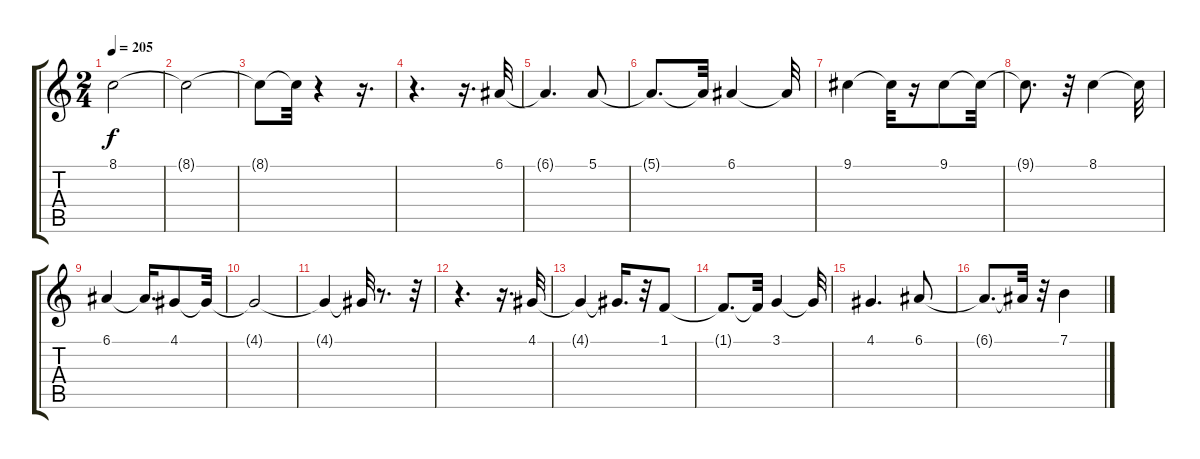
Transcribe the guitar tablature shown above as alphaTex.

\track "" {instrument ocarina}
\staff {score tabs}
\tuning (E4 B3 G3 D3 A2 E2) {hide}
\ts (2 4)
\tempo 205
\clef g2
\ks c
8.1{t}.2{dy f} |
8.1{t}.2 |
8.1{t}.8 8.1{t}.32 r.4 r.16{d} |
r.4{d} r.16{d} 6.1.32 |
6.1{t}.4{d} 5.1.8 |
5.1{t}.8{d} 5.1{t}.32 6.1.4 6.1{t}.32 |
9.1.4 9.1{t}.32 r.16 9.1.8 9.1{t}.32 |
9.1{t}.8{d} r.32 8.1.4 8.1{t}.32 |
6.1.4 6.1{t}.16{d} 4.1.8 4.1{t}.32 |
4.1{t}.2 |
4.1{t}.4 4.1{t}.32 r.8{d} r.32 |
r.4{d} r.16{d} 4.1.32 |
4.1{t}.4 4.1{t}.16{d} r.32 1.1.8 |
1.1{t}.8{d} 1.1{t}.32 3.1.4 3.1{t}.32 |
4.1.4{d} 6.1.8 |
6.1{t}.8{d} 6.1{t}.32 r.32 7.1.4
